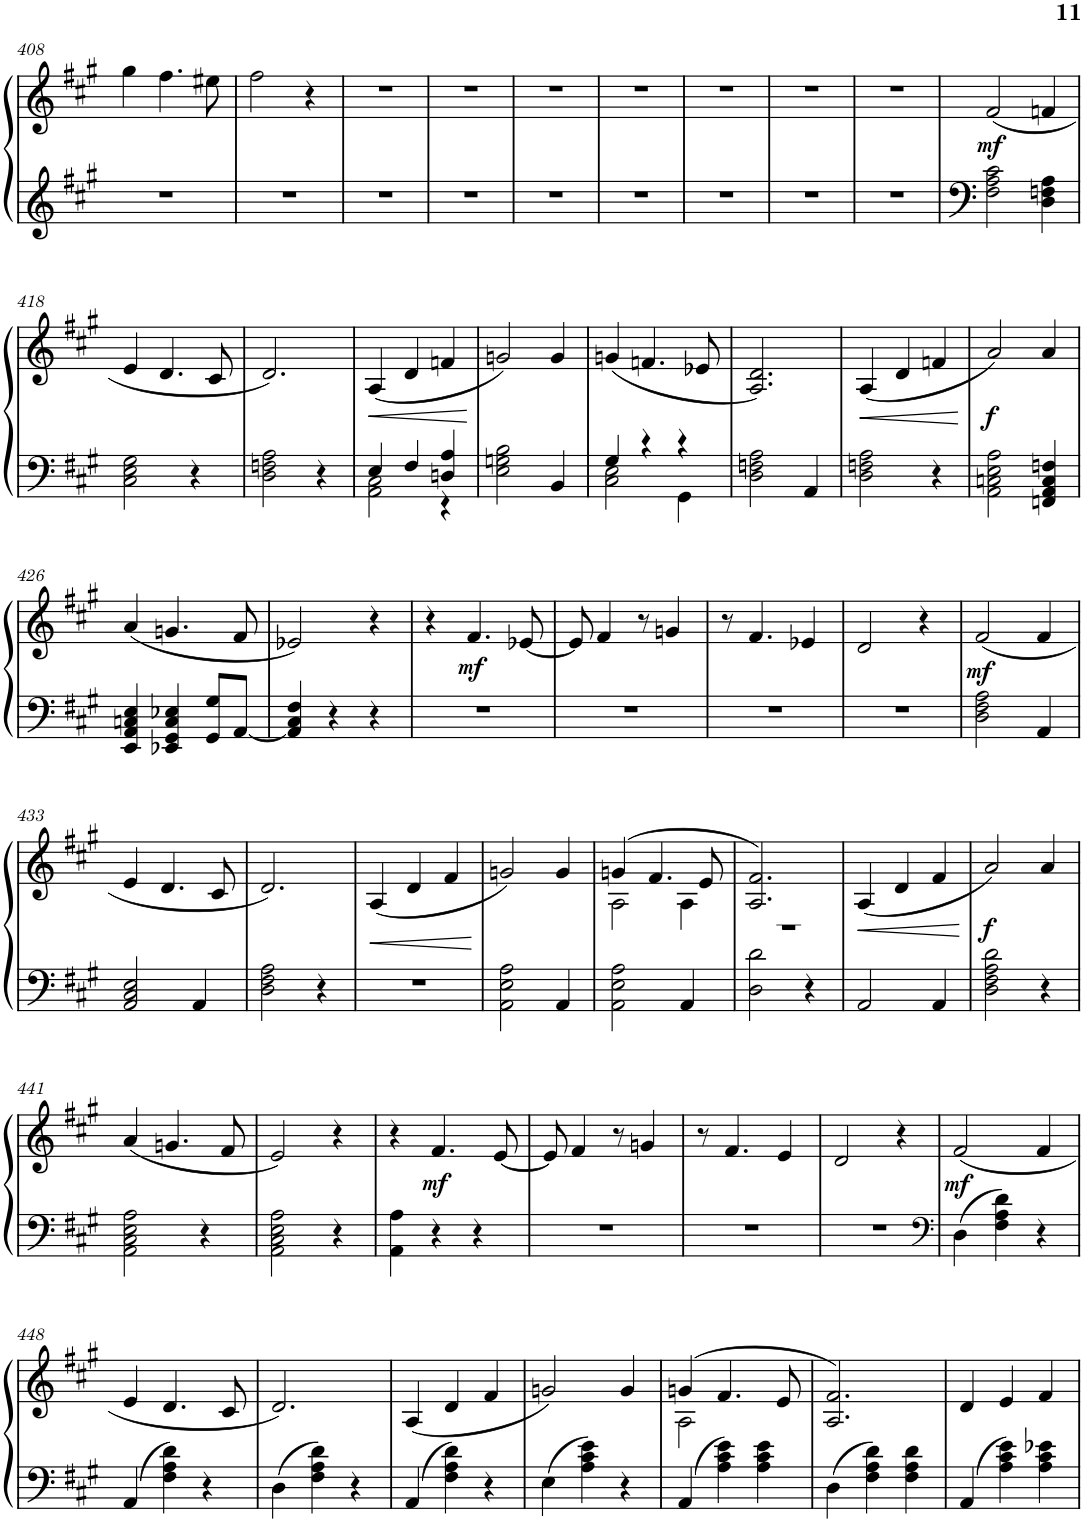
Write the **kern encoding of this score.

**kern	**kern	**dynam
*part1	*part1	*part1
*staff2	*staff1	*staff1/2
*I"Piano	*	*
*I'Pno.	*	*
!!LO:PB:g=z
*clefG2	*clefG2	*
*k[f#c#g#]	*k[f#c#g#]	*
*M3/4	*M3/4	*
=408	=408	=408
2.r	4gg#\	.
.	4.ff#\	.
.	8ee#X\	.
=409	=409	=409
2.r	2ff#\	.
.	4r	.
=410	=410	=410
2.r	2.r	.
=411	=411	=411
2.r	2.r	.
=412	=412	=412
2.r	2.r	.
=413	=413	=413
2.r	2.r	.
=414	=414	=414
2.r	2.r	.
=415	=415	=415
2.r	2.r	.
=416	=416	=416
2.r	2.r	.
=417	=417	=417
!	!	!LO:DY:b
2F#\ 2A\ 2c#\	(2f#/	mf
4D\ 4Fn\ 4A\	4fn/	.
!!LO:LB:g=z
=418	=418	=418
2C#\ 2E\ 2G#\	4e/	.
.	4.d/	.
4r	.	.
.	8c#/	.
=419	=419	=419
2D\ 2Fn\ 2A\	2.d/)	.
4r	.	.
=420	=420	=420
*^	*	*
!	!	!	!LO:HP:b
4E/	2AA\ 2C#\	(4A/	<
4F#/	.	4d/	.
4Dn/ 4A/	4r	4fn/	.
*v	*v	*	*
.	.	[
=421	=421	=421
2E\ 2Gn\ 2B\	2gn/)	.
4BB/	4g/	.
=422	=422	=422
*^	*	*
4G#/	2C#\ 2E\	(4gn/	.
4r	.	4.fn/	.
4r	4GG#\	.	.
.	.	8e-X/	.
*v	*v	*	*
=423	=423	=423
2D\ 2Fn\ 2A\	2.A/ 2.d/)	.
4AA/	.	.
=424	=424	=424
!	!	!LO:HP:b
2D\ 2Fn\ 2A\	(4A/	<
.	4d/	.
4r	4fn/	.
.	.	[
=425	=425	=425
!	!	!LO:DY:b
2AA\ 2Cn\ 2E\ 2A\	2a/)	f
4FFn/ 4AA/ 4C/ 4Fn/	4a/	.
!!LO:LB:g=z
=426	=426	=426
4EE/ 4AA/ 4Cn/ 4E/	(4a/	.
4EE-X/ 4GG#/ 4C/ 4E-X/	4.gn/	.
8GG#/ 8G#/L	.	.
[8AA/J	8f#/	.
=427	=427	=427
4AA/] 4C#/ 4F#/	2e-X/)	.
4r	.	.
4r	4r	.
=428	=428	=428
2.r	4r	.
!	!	!LO:DY:b
.	4.f#/	mf
.	[8e-X/	.
=429	=429	=429
2.r	8e-/]	.
.	4f#/	.
.	8r	.
.	4gn/	.
=430	=430	=430
2.r	8r	.
.	4.f#/	.
.	4e-X/	.
=431	=431	=431
2.r	2d/	.
.	4r	.
=432	=432	=432
!	!	!LO:DY:b
2D\ 2F#\ 2A\	(2f#/	mf
4AA/	4f#/	.
!!LO:LB:g=z
=433	=433	=433
2AA/ 2C#/ 2E/	4e/	.
.	4.d/	.
4AA/	.	.
.	8c#/	.
=434	=434	=434
2D\ 2F#\ 2A\	2.d/)	.
4r	.	.
=435	=435	=435
!	!	!LO:HP:b
2.r	(4A/	<
.	4d/	.
.	4f#/	.
.	.	[
=436	=436	=436
2AA\ 2E\ 2A\	2gn/)	.
4AA/	4g/	.
=437	=437	=437
*	*^	*
2AA\ 2E\ 2A\	(4gn/	2A\	.
.	4.f#/	.	.
4AA/	.	4A\	.
.	8e/	.	.
=438	=438	=438	=438
2D\ 2d\	2.A/ 2.f#/)	2.r	.
4r	.	.	.
*	*v	*v	*
=439	=439	=439
!	!	!LO:HP:b
2AA/	(4A/	<
.	4d/	.
4AA/	4f#/	.
.	.	[
=440	=440	=440
!	!	!LO:DY:b
2D\ 2F#\ 2A\ 2d\	2a/)	f
4r	4a/	.
!!LO:LB:g=z
=441	=441	=441
2AA\ 2C#\ 2E\ 2A\	(4a/	.
.	4.gn/	.
4r	.	.
.	8f#/	.
=442	=442	=442
2AA\ 2C#\ 2E\ 2A\	2e/)	.
4r	4r	.
=443	=443	=443
4AA\ 4A\	4r	.
!	!	!LO:DY:b
4r	4.f#/	mf
4r	.	.
.	[8e/	.
=444	=444	=444
2.r	8e/]	.
.	4f#/	.
.	8r	.
.	4gn/	.
=445	=445	=445
2.r	8r	.
.	4.f#/	.
.	4e/	.
=446	=446	=446
2.r	2d/	.
.	4r	.
=447	=447	=447
*clefF4	*	*
!	!	!LO:DY:b
4D\	(2f#/	mf
4F#\ 4A\ 4d\	.	.
4r	4f#/	.
!!LO:LB:g=z
=448	=448	=448
4AA/	4e/	.
4F#\ 4A\ 4d\	4.d/	.
4r	.	.
.	8c#/	.
=449	=449	=449
4D\	2.d/)	.
4F#\ 4A\ 4d\	.	.
4r	.	.
=450	=450	=450
4AA/	(4A/	.
4F#\ 4A\ 4d\	4d/	.
4r	4f#/	.
=451	=451	=451
4E\	2gn/)	.
4A\ 4c#\ 4e\	.	.
4r	4g/	.
=452	=452	=452
*	*^	*
4AA/	(4gn/	2A\	.
4A\ 4c#\ 4e\	4.f#/	.	.
4A\ 4c#\ 4e\	.	4ryy	.
.	8e/	.	.
*	*v	*v	*
=453	=453	=453
4D\	2.A/ 2.f#/)	.
4F#\ 4A\ 4d\	.	.
4F#\ 4A\ 4d\	.	.
=454	=454	=454
4AA/	4d/	.
4A\ 4c#\ 4e\	4e/	.
4A\ 4c#\ 4e-X\	4f#/	.
=	=	=
*-	*-	*-
